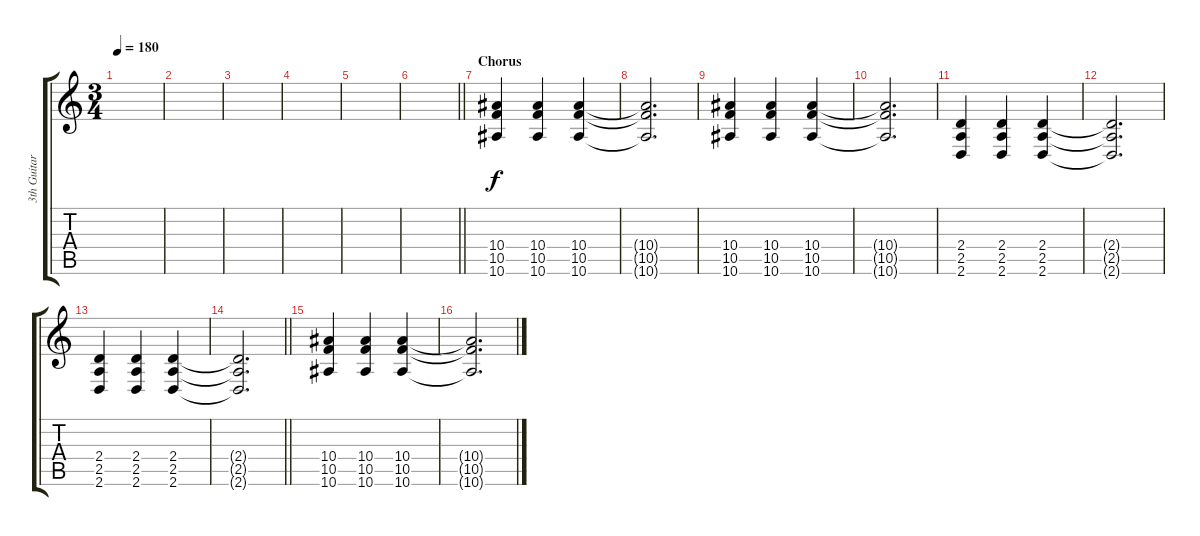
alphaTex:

\track ("3th Guitar" "3th Guitar") {instrument distortionguitar}
\staff {score tabs}
\tuning (D4 A3 F3 C3 G2 C2) {hide}
\ts (3 4)
\tempo 180
\clef g2
\ks c
|
|
|
|
|
\barLineRight lightlight
|
\section ("" "Chorus")
(10.4 10.5 10.6).4 (10.4 10.5 10.6).4 (10.4 10.5 10.6).4 |
(10.4{t} 10.5{t} 10.6{t}).2{d} |
(10.4 10.5 10.6).4 (10.4 10.5 10.6).4 (10.4 10.5 10.6).4 |
(10.4{t} 10.5{t} 10.6{t}).2{d} |
(2.4 2.5 2.6).4 (2.4 2.5 2.6).4 (2.4 2.5 2.6).4 |
(2.4{t} 2.5{t} 2.6{t}).2{d} |
(2.4 2.5 2.6).4 (2.4 2.5 2.6).4 (2.4 2.5 2.6).4 |
\barLineRight lightlight
(2.4{t} 2.5{t} 2.6{t}).2{d} |
(10.4 10.5 10.6).4 (10.4 10.5 10.6).4 (10.4 10.5 10.6).4 |
(10.4{t} 10.5{t} 10.6{t}).2{d}
